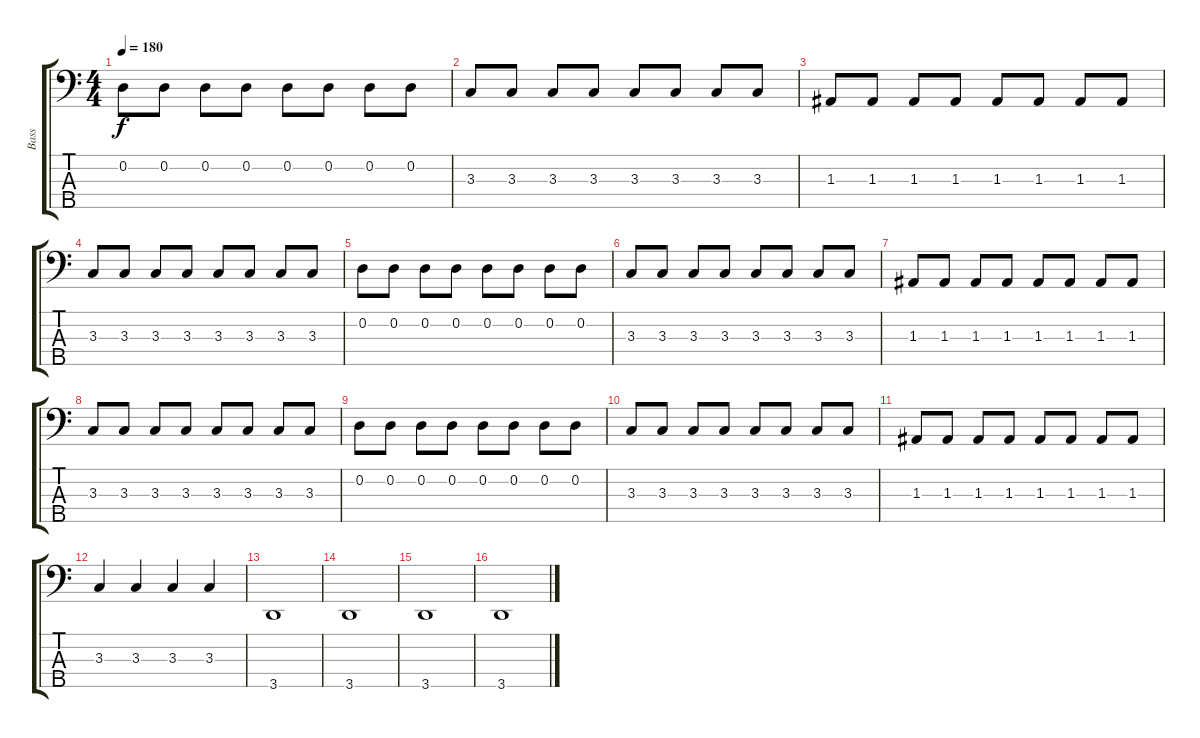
\track ("Bass" "Bass") {instrument electricbassfinger}
\staff {score tabs}
\tuning (G2 D2 A1 E1 B0) {hide}
\ts (4 4)
\tempo 180
\clef f4
\ks c
0.2.8{dy f} 0.2.8 0.2.8 0.2.8 0.2.8 0.2.8 0.2.8 0.2.8 |
3.3.8 3.3.8 3.3.8 3.3.8 3.3.8 3.3.8 3.3.8 3.3.8 |
1.3.8 1.3.8 1.3.8 1.3.8 1.3.8 1.3.8 1.3.8 1.3.8 |
3.3.8 3.3.8 3.3.8 3.3.8 3.3.8 3.3.8 3.3.8 3.3.8 |
0.2.8 0.2.8 0.2.8 0.2.8 0.2.8 0.2.8 0.2.8 0.2.8 |
3.3.8 3.3.8 3.3.8 3.3.8 3.3.8 3.3.8 3.3.8 3.3.8 |
1.3.8 1.3.8 1.3.8 1.3.8 1.3.8 1.3.8 1.3.8 1.3.8 |
3.3.8 3.3.8 3.3.8 3.3.8 3.3.8 3.3.8 3.3.8 3.3.8 |
0.2.8 0.2.8 0.2.8 0.2.8 0.2.8 0.2.8 0.2.8 0.2.8 |
3.3.8 3.3.8 3.3.8 3.3.8 3.3.8 3.3.8 3.3.8 3.3.8 |
1.3.8 1.3.8 1.3.8 1.3.8 1.3.8 1.3.8 1.3.8 1.3.8 |
3.3.4 3.3.4 3.3.4 3.3.4 |
3.5.1 |
3.5.1 |
3.5.1 |
3.5.1
